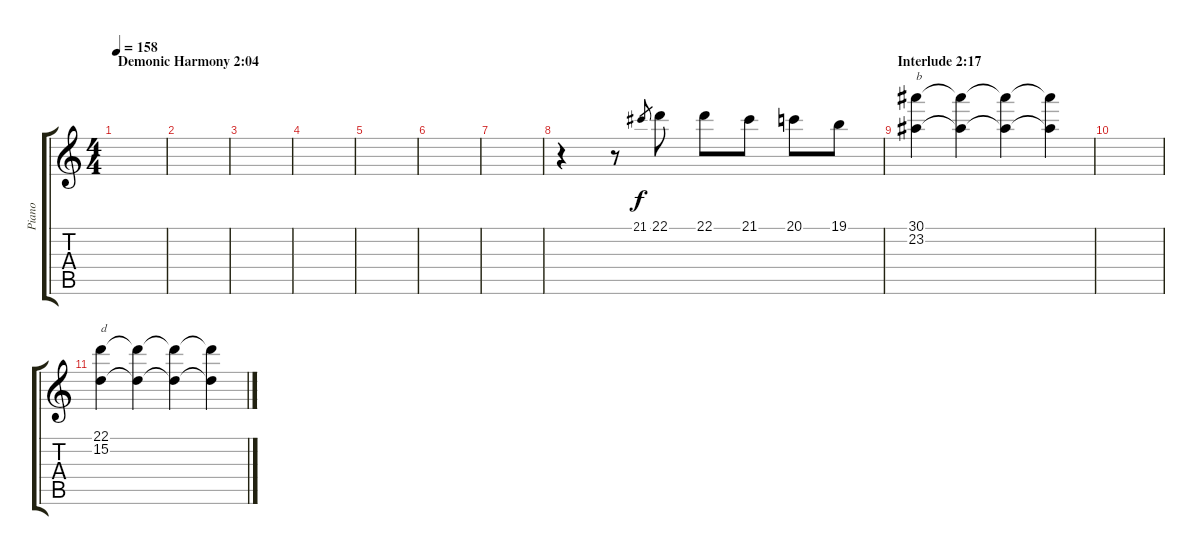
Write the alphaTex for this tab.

\track ("Piano" "Piano") {instrument acousticgrandpiano}
\staff {score tabs}
\tuning (E4 B3 G3 D3 A2 E2) {hide}
\ts (4 4)
\section ("" "Demonic Harmony 2:04")
\tempo 158
\clef g2
\ks c
|
|
|
|
|
|
|
r.4 r.8 21.1.8{gr} 22.1.8 22.1.8 21.1.8 20.1.8 19.1.8 |
\section ("" "Interlude 2:17")
(30.1 23.2).4{txt "b"} (30.1{t} 23.2{t}).4 (30.1{t} 23.2{t}).4 (30.1{t} 23.2{t}).4 |
|
(22.1 15.2).4{txt "d"} (22.1{t} 15.2{t}).4 (22.1{t} 15.2{t}).4 (22.1{t} 15.2{t}).4
